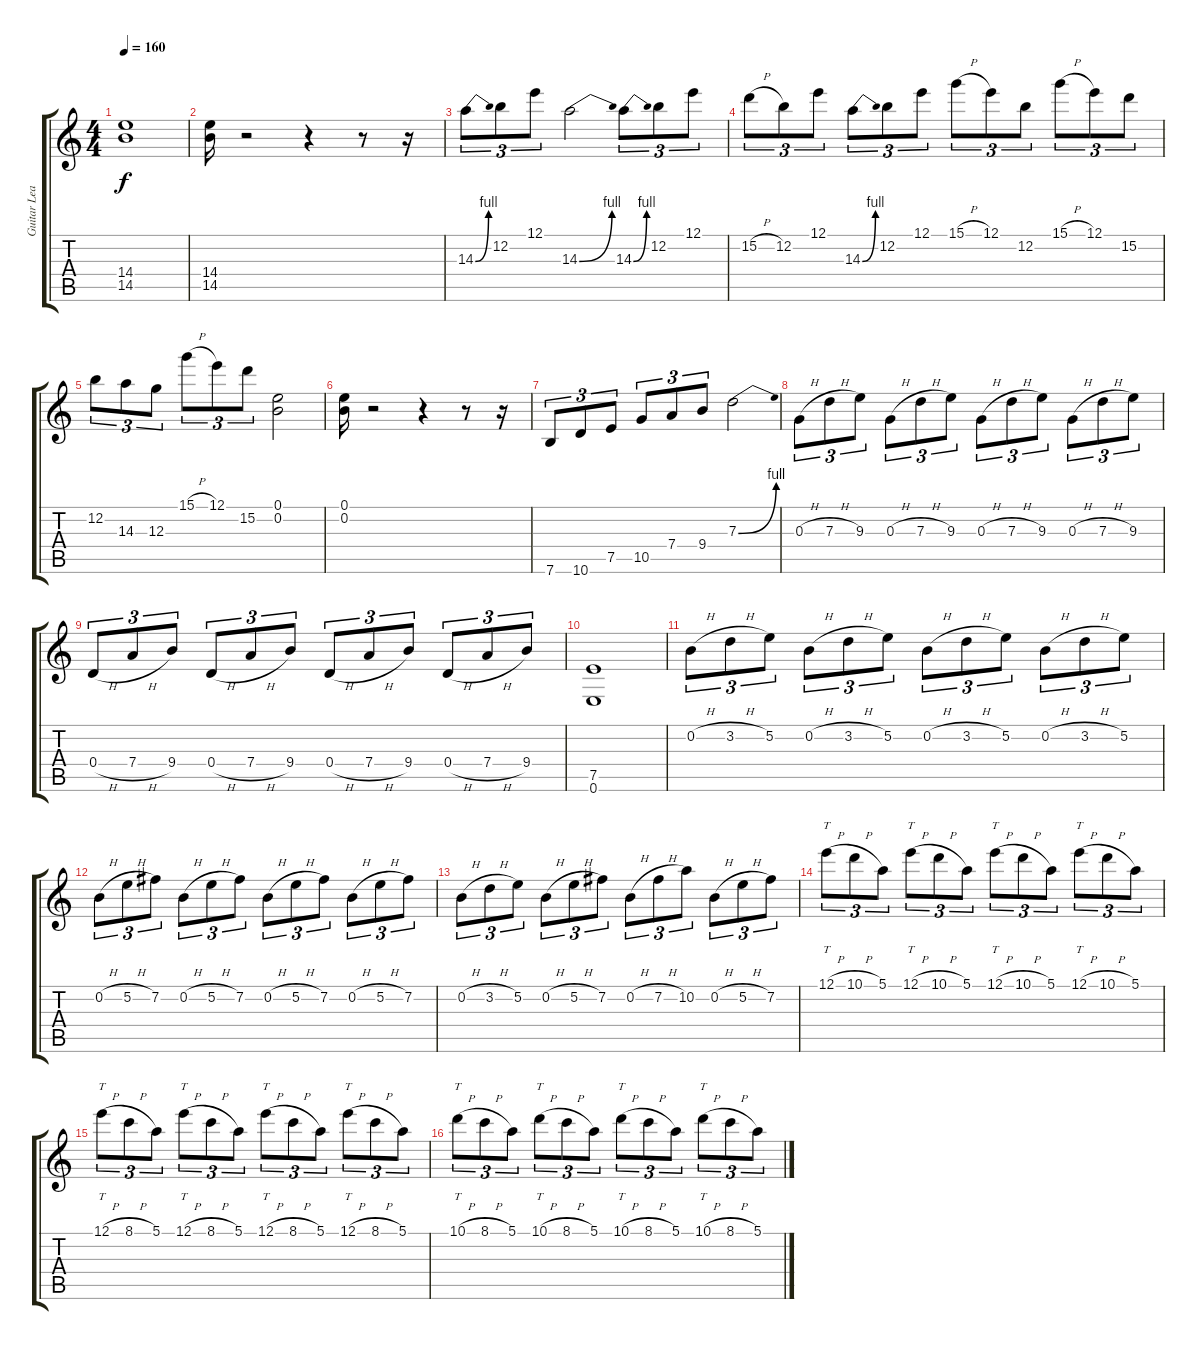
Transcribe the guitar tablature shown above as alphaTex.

\track ("Guitar Lead" "Guitar Lea") {instrument overdrivenguitar}
\staff {score tabs}
\tuning (E4 B3 G3 D3 A2 E2) {hide}
\ts (4 4)
\tempo 160
\clef g2
\ks c
(14.4 14.5).1{dy f} |
(14.4 14.5).16 r.2 r.4 r.8 r.16 |
14.3{be (bend 0 0 60 4)}.8{tu (3 2)} 12.2.8{tu (3 2)} 12.1.8{tu (3 2)} 14.3{be (bend 0 0 60 4)}.2 14.3{be (bend 0 0 60 4)}.8{tu (3 2)} 12.2.8{tu (3 2)} 12.1.8{tu (3 2)} |
15.2{h}.8{tu (3 2)} 12.2.8{tu (3 2)} 12.1.8{tu (3 2)} 14.3{be (bend 0 0 60 4)}.8{tu (3 2)} 12.2.8{tu (3 2)} 12.1.8{tu (3 2)} 15.1{h}.8{tu (3 2)} 12.1.8{tu (3 2)} 12.2.8{tu (3 2)} 15.1{h}.8{tu (3 2)} 12.1.8{tu (3 2)} 15.2.8{tu (3 2)} |
12.2.8{tu (3 2)} 14.3.8{tu (3 2)} 12.3.8{tu (3 2)} 15.1{h}.8{tu (3 2)} 12.1.8{tu (3 2)} 15.2.8{tu (3 2)} (0.1 0.2).2 |
(0.1 0.2).16 r.2 r.4 r.8 r.16 |
7.6.8{tu (3 2)} 10.6.8{tu (3 2)} 7.5.8{tu (3 2)} 10.5.8{tu (3 2)} 7.4.8{tu (3 2)} 9.4.8{tu (3 2)} 7.3{be (bend 0 0 60 4)}.2 |
0.3{h}.8{tu (3 2)} 7.3{h}.8{tu (3 2)} 9.3.8{tu (3 2)} 0.3{h}.8{tu (3 2)} 7.3{h}.8{tu (3 2)} 9.3.8{tu (3 2)} 0.3{h}.8{tu (3 2)} 7.3{h}.8{tu (3 2)} 9.3.8{tu (3 2)} 0.3{h}.8{tu (3 2)} 7.3{h}.8{tu (3 2)} 9.3.8{tu (3 2)} |
0.4{h}.8{tu (3 2)} 7.4{h}.8{tu (3 2)} 9.4.8{tu (3 2)} 0.4{h}.8{tu (3 2)} 7.4{h}.8{tu (3 2)} 9.4.8{tu (3 2)} 0.4{h}.8{tu (3 2)} 7.4{h}.8{tu (3 2)} 9.4.8{tu (3 2)} 0.4{h}.8{tu (3 2)} 7.4{h}.8{tu (3 2)} 9.4.8{tu (3 2)} |
(7.5 0.6).1 |
0.2{h}.8{tu (3 2)} 3.2{h}.8{tu (3 2)} 5.2.8{tu (3 2)} 0.2{h}.8{tu (3 2)} 3.2{h}.8{tu (3 2)} 5.2.8{tu (3 2)} 0.2{h}.8{tu (3 2)} 3.2{h}.8{tu (3 2)} 5.2.8{tu (3 2)} 0.2{h}.8{tu (3 2)} 3.2{h}.8{tu (3 2)} 5.2.8{tu (3 2)} |
0.2{h}.8{tu (3 2)} 5.2{h}.8{tu (3 2)} 7.2.8{tu (3 2)} 0.2{h}.8{tu (3 2)} 5.2{h}.8{tu (3 2)} 7.2.8{tu (3 2)} 0.2{h}.8{tu (3 2)} 5.2{h}.8{tu (3 2)} 7.2.8{tu (3 2)} 0.2{h}.8{tu (3 2)} 5.2{h}.8{tu (3 2)} 7.2.8{tu (3 2)} |
0.2{h}.8{tu (3 2)} 3.2{h}.8{tu (3 2)} 5.2.8{tu (3 2)} 0.2{h}.8{tu (3 2)} 5.2{h}.8{tu (3 2)} 7.2.8{tu (3 2)} 0.2{h}.8{tu (3 2)} 7.2{h}.8{tu (3 2)} 10.2.8{tu (3 2)} 0.2{h}.8{tu (3 2)} 5.2{h}.8{tu (3 2)} 7.2.8{tu (3 2)} |
12.1{h}.8{tt tu (3 2)} 10.1{h}.8{tu (3 2)} 5.1.8{tu (3 2)} 12.1{h}.8{tt tu (3 2)} 10.1{h}.8{tu (3 2)} 5.1.8{tu (3 2)} 12.1{h}.8{tt tu (3 2)} 10.1{h}.8{tu (3 2)} 5.1.8{tu (3 2)} 12.1{h}.8{tt tu (3 2)} 10.1{h}.8{tu (3 2)} 5.1.8{tu (3 2)} |
12.1{h}.8{tt tu (3 2)} 8.1{h}.8{tu (3 2)} 5.1.8{tu (3 2)} 12.1{h}.8{tt tu (3 2)} 8.1{h}.8{tu (3 2)} 5.1.8{tu (3 2)} 12.1{h}.8{tt tu (3 2)} 8.1{h}.8{tu (3 2)} 5.1.8{tu (3 2)} 12.1{h}.8{tt tu (3 2)} 8.1{h}.8{tu (3 2)} 5.1.8{tu (3 2)} |
10.1{h}.8{tt tu (3 2)} 8.1{h}.8{tu (3 2)} 5.1.8{tu (3 2)} 10.1{h}.8{tt tu (3 2)} 8.1{h}.8{tu (3 2)} 5.1.8{tu (3 2)} 10.1{h}.8{tt tu (3 2)} 8.1{h}.8{tu (3 2)} 5.1.8{tu (3 2)} 10.1{h}.8{tt tu (3 2)} 8.1{h}.8{tu (3 2)} 5.1.8{tu (3 2)}
